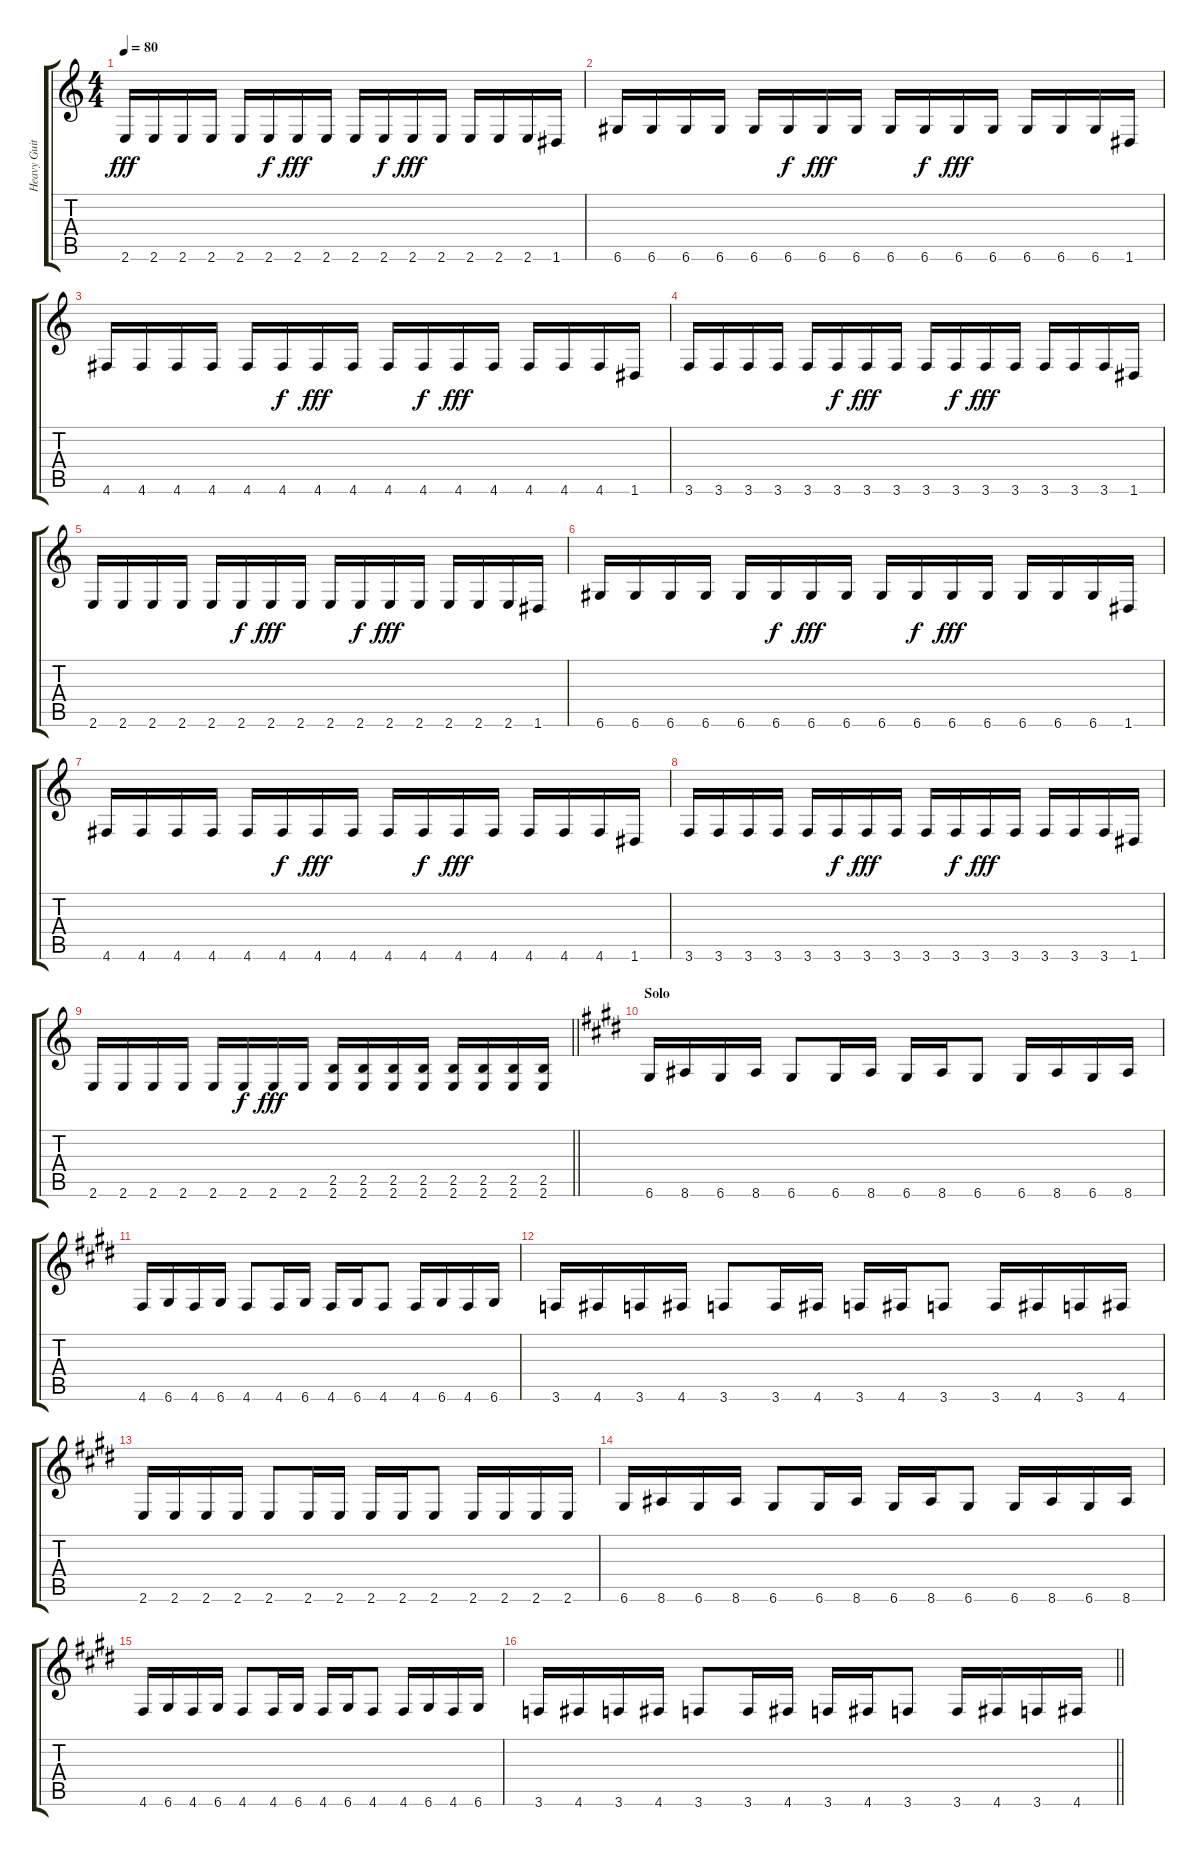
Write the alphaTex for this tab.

\track ("Heavy Guitar I" "Heavy Guit") {instrument distortionguitar}
\staff {score tabs}
\tuning (E4 B3 G3 D3 A2 D2) {hide}
\ts (4 4)
\tempo 80
\clef g2
\ks c
2.6.16{dy fff} 2.6.16 2.6.16 2.6.16 2.6.16 2.6.16{dy f} 2.6.16{dy fff} 2.6.16 2.6.16 2.6.16{dy f} 2.6.16{dy fff} 2.6.16 2.6.16 2.6.16 2.6.16 1.6.16 |
6.6.16 6.6.16 6.6.16 6.6.16 6.6.16 6.6.16{dy f} 6.6.16{dy fff} 6.6.16 6.6.16 6.6.16{dy f} 6.6.16{dy fff} 6.6.16 6.6.16 6.6.16 6.6.16 1.6.16 |
4.6.16 4.6.16 4.6.16 4.6.16 4.6.16 4.6.16{dy f} 4.6.16{dy fff} 4.6.16 4.6.16 4.6.16{dy f} 4.6.16{dy fff} 4.6.16 4.6.16 4.6.16 4.6.16 1.6.16 |
3.6.16 3.6.16 3.6.16 3.6.16 3.6.16 3.6.16{dy f} 3.6.16{dy fff} 3.6.16 3.6.16 3.6.16{dy f} 3.6.16{dy fff} 3.6.16 3.6.16 3.6.16 3.6.16 1.6.16 |
2.6.16 2.6.16 2.6.16 2.6.16 2.6.16 2.6.16{dy f} 2.6.16{dy fff} 2.6.16 2.6.16 2.6.16{dy f} 2.6.16{dy fff} 2.6.16 2.6.16 2.6.16 2.6.16 1.6.16 |
6.6.16 6.6.16 6.6.16 6.6.16 6.6.16 6.6.16{dy f} 6.6.16{dy fff} 6.6.16 6.6.16 6.6.16{dy f} 6.6.16{dy fff} 6.6.16 6.6.16 6.6.16 6.6.16 1.6.16 |
4.6.16 4.6.16 4.6.16 4.6.16 4.6.16 4.6.16{dy f} 4.6.16{dy fff} 4.6.16 4.6.16 4.6.16{dy f} 4.6.16{dy fff} 4.6.16 4.6.16 4.6.16 4.6.16 1.6.16 |
3.6.16 3.6.16 3.6.16 3.6.16 3.6.16 3.6.16{dy f} 3.6.16{dy fff} 3.6.16 3.6.16 3.6.16{dy f} 3.6.16{dy fff} 3.6.16 3.6.16 3.6.16 3.6.16 1.6.16 |
\barLineRight lightlight
2.6.16 2.6.16 2.6.16 2.6.16 2.6.16 2.6.16{dy f} 2.6.16{dy fff} 2.6.16 (2.5 2.6).16 (2.5 2.6).16 (2.5 2.6).16 (2.5 2.6).16 (2.5 2.6).16 (2.5 2.6).16 (2.5 2.6).16 (2.5 2.6).16 |
\section ("" "Solo")
\ks e
6.6.16 8.6.16 6.6.16 8.6.16 6.6.8 6.6.16 8.6.16 6.6.16 8.6.16 6.6.8 6.6.16 8.6.16 6.6.16 8.6.16 |
4.6.16 6.6.16 4.6.16 6.6.16 4.6.8 4.6.16 6.6.16 4.6.16 6.6.16 4.6.8 4.6.16 6.6.16 4.6.16 6.6.16 |
3.6.16 4.6.16 3.6.16 4.6.16 3.6.8 3.6.16 4.6.16 3.6.16 4.6.16 3.6.8 3.6.16 4.6.16 3.6.16 4.6.16 |
2.6.16 2.6.16 2.6.16 2.6.16 2.6.8 2.6.16 2.6.16 2.6.16 2.6.16 2.6.8 2.6.16 2.6.16 2.6.16 2.6.16 |
6.6.16 8.6.16 6.6.16 8.6.16 6.6.8 6.6.16 8.6.16 6.6.16 8.6.16 6.6.8 6.6.16 8.6.16 6.6.16 8.6.16 |
4.6.16 6.6.16 4.6.16 6.6.16 4.6.8 4.6.16 6.6.16 4.6.16 6.6.16 4.6.8 4.6.16 6.6.16 4.6.16 6.6.16 |
\barLineRight lightlight
3.6.16 4.6.16 3.6.16 4.6.16 3.6.8 3.6.16 4.6.16 3.6.16 4.6.16 3.6.8 3.6.16 4.6.16 3.6.16 4.6.16
